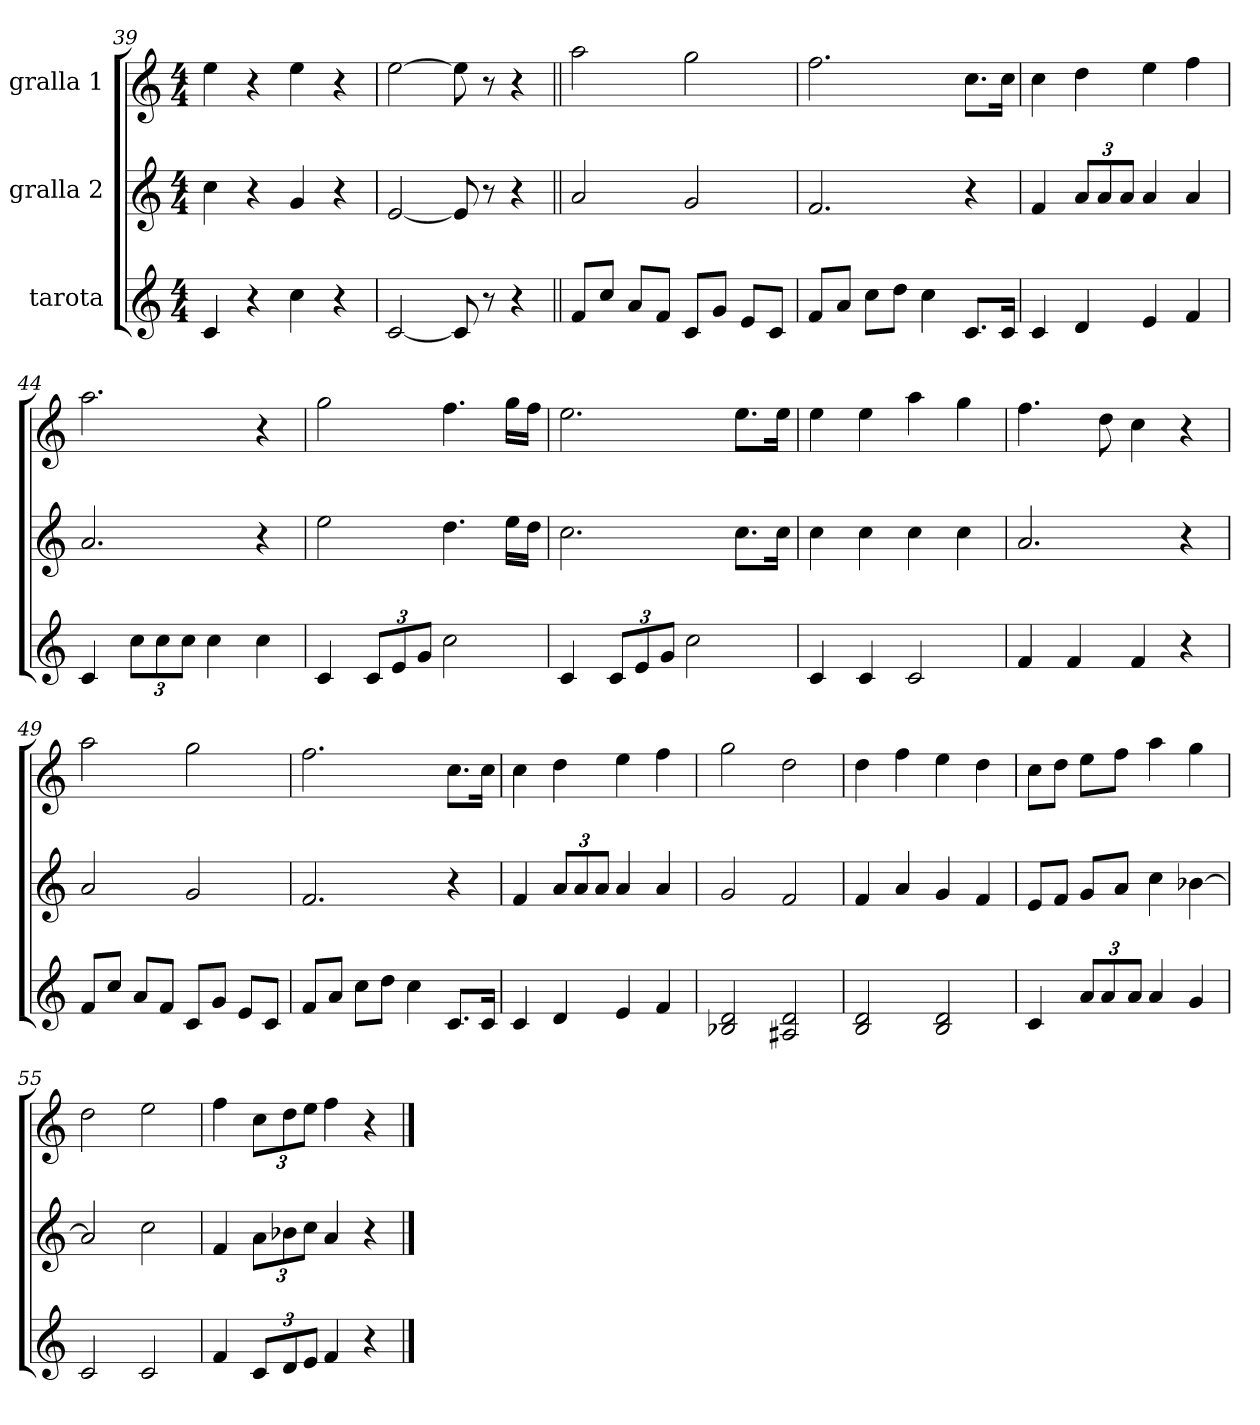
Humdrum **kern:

**kern	**kern	**kern
*part3	*part2	*part1
*staff3	*staff2	*staff1
*I"tarota	*I"gralla 2	*I"gralla 1
*clefG2	*clefG2	*clefG2
*k[]	*k[]	*k[]
*M4/4	*M4/4	*M4/4
=39	=39	=39
4c	4cc	4ee
4r	4r	4r
4cc	4g	4ee
4r	4r	4r
=40	=40	=40
[2c	[2e	[2ee
8c]	8e]	8ee]
8r	8r	8r
4r	4r	4r
=41||	=41||	=41||
8f/L	2a	2aa
8cc/J	.	.
8a/L	.	.
8f/J	.	.
8c/L	2g	2gg
8g/J	.	.
8e/L	.	.
8c/J	.	.
=42	=42	=42
8f/L	2.f	2.ff
8a/J	.	.
8cc\L	.	.
8dd\J	.	.
4cc	.	.
8.c/L	4r	8.cc\L
16c/Jk	.	16cc\Jk
=43	=43	=43
4c	4f	4cc
4d	12a/L	4dd
.	12a/	.
.	12a/J	.
4e	4a	4ee
4f	4a	4ff
=44	=44	=44
4c	2.a	2.aa
12cc\L	.	.
12cc\	.	.
12cc\J	.	.
4cc	.	.
4cc	4r	4r
=45	=45	=45
4c	2ee	2gg
12c/L	.	.
12e/	.	.
12g/J	.	.
2cc	4.dd	4.ff
.	16ee\LL	16gg\LL
.	16dd\JJ	16ff\JJ
=46	=46	=46
4c	2.cc	2.ee
12c/L	.	.
12e/	.	.
12g/J	.	.
2cc	.	.
.	8.cc\L	8.ee\L
.	16cc\Jk	16ee\Jk
=47	=47	=47
4c	4cc	4ee
4c	4cc	4ee
2c	4cc	4aa
.	4cc	4gg
=48	=48	=48
4f	2.a	4.ff
4f	.	.
.	.	8dd
4f	.	4cc
4r	4r	4r
=49	=49	=49
8f/L	2a	2aa
8cc/J	.	.
8a/L	.	.
8f/J	.	.
8c/L	2g	2gg
8g/J	.	.
8e/L	.	.
8c/J	.	.
=50	=50	=50
8f/L	2.f	2.ff
8a/J	.	.
8cc\L	.	.
8dd\J	.	.
4cc	.	.
8.c/L	4r	8.cc\L
16c/Jk	.	16cc\Jk
=51	=51	=51
4c	4f	4cc
4d	12a/L	4dd
.	12a/	.
.	12a/J	.
4e	4a	4ee
4f	4a	4ff
=52	=52	=52
2B- 2d	2g	2gg
2d 2A#	2f	2dd
=53	=53	=53
2d 2B	4f	4dd
.	4a	4ff
2B 2d	4g	4ee
.	4f	4dd
=54	=54	=54
4c	8e/L	8cc\L
.	8f/J	8dd\J
12a/L	8g/L	8ee\L
12a/	.	.
.	8a/J	8ff\J
12a/J	.	.
4a	4cc	4aa
4g	[4b-	4gg
=55	=55	=55
2c	2a#]	2dd
2c	2cc	2ee
=56	=56	=56
4f	4f	4ff
12c/L	12a\L	12cc\L
12d/	12b-\	12dd\
12e/J	12cc\J	12ee\J
4f	4a	4ff
4r	4r	4r
==	==	==
*-	*-	*-
